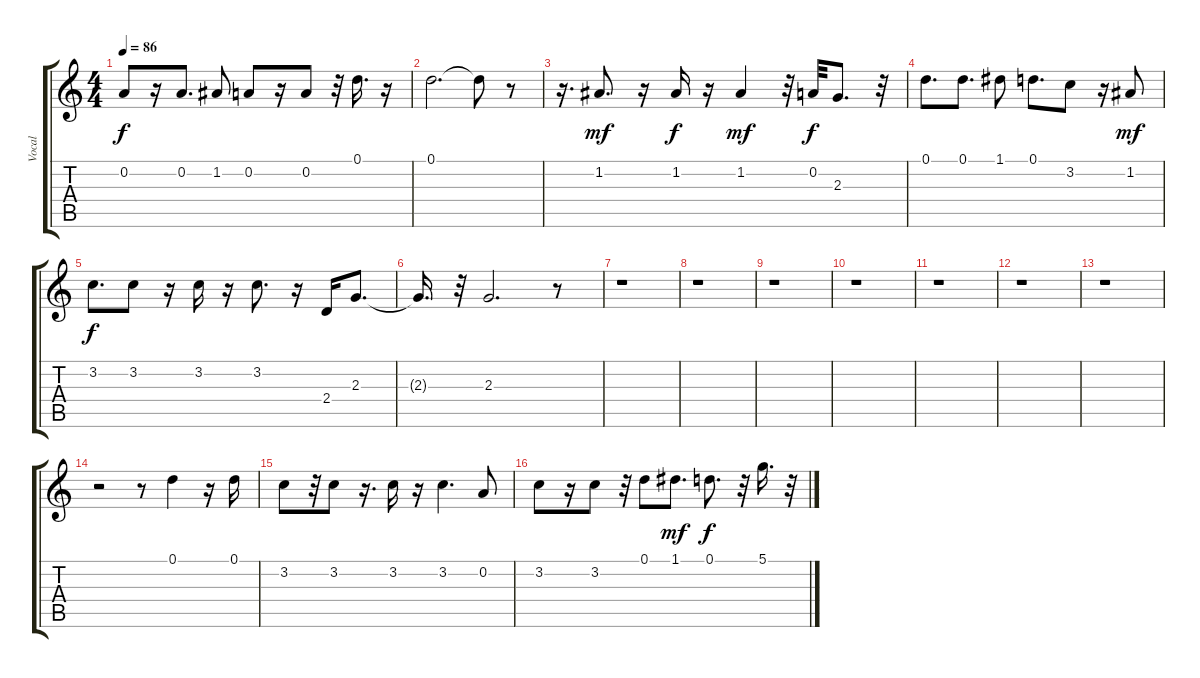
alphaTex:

\track ("Vocal" "Vocal") {instrument acousticguitarsteel}
\staff {score tabs}
\tuning (D4 A3 F3 C3 G2 D2) {hide}
\ts (4 4)
\tempo 86
\clef g2
\ks c
0.2.8{dy f} r.16 0.2.8{d} 1.2.8 0.2.8 r.16 0.2.8 r.32 0.1.16{d} r.16 |
0.1.2{d} 0.1{t}.8 r.8 |
r.16{d} 1.2.8{d dy mf} r.16 1.2.16{dy f} r.16 1.2.4{dy mf} r.32 0.2.32{dy f} 2.3.8{d} r.32 |
0.1.8{d} 0.1.8{d} 1.1.8 0.1.8{d} 3.2.8 r.16 1.2.8{dy mf} |
3.2.8{d dy f} 3.2.8 r.16 3.2.16 r.16 3.2.8{d} r.16 2.4.16 2.3.8{d} |
2.3{t}.16{d} r.32 2.3.2{d} r.8 |
r.1 |
r.1 |
r.1 |
r.1 |
r.1 |
r.1 |
r.1 |
r.2 r.8 0.1.4 r.16 0.1.16 |
3.2.8 r.32 3.2.8 r.16{d} 3.2.16 r.16 3.2.4{d} 0.2.8 |
3.2.8 r.16 3.2.8 r.32 0.1.8 1.1.8{d dy mf} 0.1.8{d dy f} r.32 5.1.16{d} r.32
